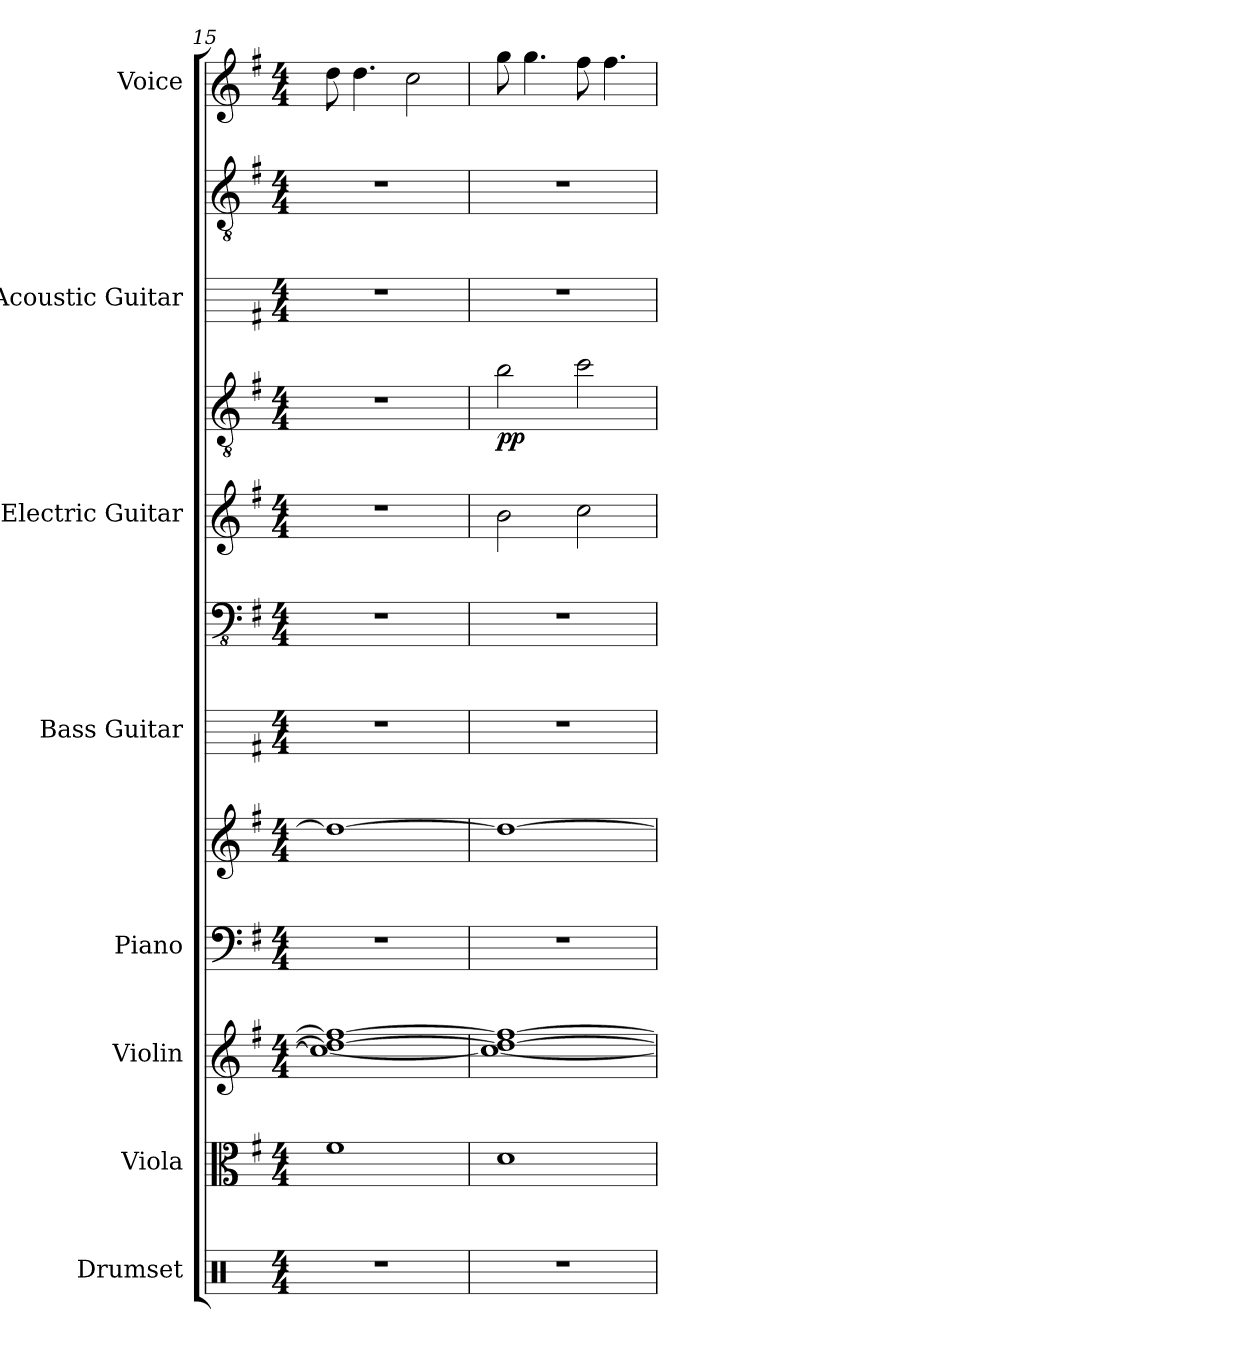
**kern	**kern	**kern	**kern	**kern	**kern	**kern	**kern	**kern	**dynam	**kern	**kern	**kern
*part8	*part7	*part6	*part5	*part5	*part4	*part4	*part3	*part3	*part3	*part2	*part2	*part1
*staff12	*staff11	*staff10	*staff9	*staff8	*staff7	*staff6	*staff5	*staff4	*staff4/5	*staff3	*staff2	*staff1
*I"Drumset	*I"Viola	*I"Violin	*I"Piano	*	*I"Bass Guitar	*	*I"Electric Guitar	*	*	*I"Acoustic Guitar	*	*I"Voice
*I'Drs.	*I'Vla.	*I'Vln.	*I'Pno.	*	*I'B. Guit.	*	*I'El. Guit.	*	*	*I'Guit.	*	*I'Vo.
*clefX	*clefC3	*clefG2	*clefF4	*clefG2	*	*clefFv4	*	*clefGv2	*	*	*clefGv2	*clefG2
*k[]	*k[f#]	*k[f#]	*k[f#]	*k[f#]	*k[f#]	*k[f#]	*k[f#]	*k[f#]	*	*k[f#]	*k[f#]	*k[f#]
*M4/4	*M4/4	*M4/4	*M4/4	*M4/4	*M4/4	*M4/4	*M4/4	*M4/4	*	*M4/4	*M4/4	*M4/4
=15	=15	=15	=15	=15	=15	=15	=15	=15	=15	=15	=15	=15
1r	1f#	1cc_ 1dd_ 1ff#_	1r	1dd_	1r	1r	1r	1r	.	1r	1r	8dd\
.	.	.	.	.	.	.	.	.	.	.	.	4.dd\
.	.	.	.	.	.	.	.	.	.	.	.	2cc\
=16	=16	=16	=16	=16	=16	=16	=16	=16	=16	=16	=16	=16
!	!	!	!	!	!	!	!	!	!LO:DY:b	!	!	!
1r	1d	1cc_ 1dd_ 1ff#_	1r	1dd_	1r	1r	2b\	2b\	pp	1r	1r	8gg\
.	.	.	.	.	.	.	.	.	.	.	.	4.gg\
.	.	.	.	.	.	.	2cc\	2cc\	.	.	.	8ff#\
.	.	.	.	.	.	.	.	.	.	.	.	4.ff#\
=	=	=	=	=	=	=	=	=	=	=	=	=
*-	*-	*-	*-	*-	*-	*-	*-	*-	*-	*-	*-	*-
